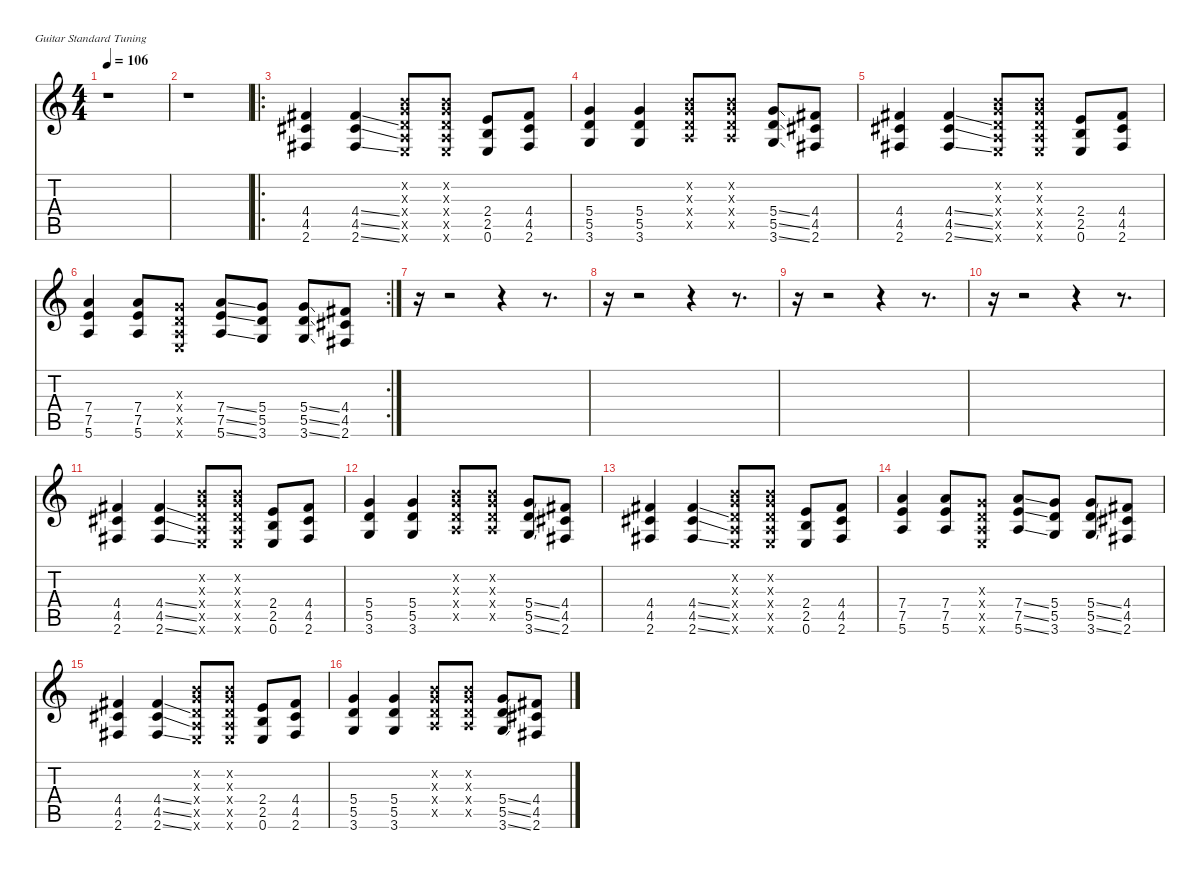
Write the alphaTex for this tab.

\defaultSystemsLayout 4
\hideDynamics
\bracketExtendMode nobrackets
\singleTrackTrackNamePolicy hidden
\multiTrackTrackNamePolicy hidden
\otherSystemsTrackNameOrientation horizontal
\track ("Kirk Hammett" "dist.guit.") {instrument distortionguitar}
\staff {score tabs}
\tuning (E4 B3 G3 D3 A2 E2)
\ts (4 4)
\tempo 106
\clef g2
\ks c
r.1{dy f beam Down} |
r.1{beam Down} |
\ro
(4.4{acc #} 4.5{acc #} 2.6{acc #}).4{beam Up} (4.4{ss acc #} 4.5{ss acc #} 2.6{ss acc #}).4{beam Up} (0.2{x} 0.3{x} 0.4{x} 0.5{x} 0.6{x}).8{beam Up} (0.2{x} 0.3{x} 0.4{x} 0.5{x} 0.6{x}).8{beam Up} (2.4 2.5 0.6).8{beam Up} (4.4{acc #} 4.5{acc #} 2.6{acc #}).8{beam Up} |
(5.4 5.5 3.6).4{beam Up} (5.4 5.5 3.6).4{beam Up} (0.2{x} 0.3{x} 0.4{x} 0.5{x}).8{beam Up} (0.2{x} 0.3{x} 0.4{x} 0.5{x}).8{beam Up} (5.4{ss} 5.5{ss} 3.6{ss}).8{beam Up} (4.4{acc #} 4.5{acc #} 2.6{acc #}).8{beam Up} |
(4.4{acc #} 4.5{acc #} 2.6{acc #}).4{beam Up} (4.4{ss acc #} 4.5{ss acc #} 2.6{ss acc #}).4{beam Up} (0.2{x} 0.3{x} 0.4{x} 0.5{x} 0.6{x}).8{beam Up} (0.2{x} 0.3{x} 0.4{x} 0.5{x} 0.6{x}).8{beam Up} (2.4 2.5 0.6).8{beam Up} (4.4{acc #} 4.5{acc #} 2.6{acc #}).8{beam Up} |
\rc 2
(7.4 7.5 5.6).4{beam Up} (7.4 7.5 5.6).8{beam Up} (0.3{x} 0.4{x} 0.5{x} 0.6{x}).8{beam Up} (7.4{ss} 7.5{ss} 5.6{ss}).8{beam Up} (5.4 5.5 3.6).8{beam Up} (5.4{ss} 5.5{ss} 3.6{ss}).8{beam Up} (4.4{acc #} 4.5{acc #} 2.6{acc #}).8{beam Up} |
r.16{beam Down} r.2{beam Down} r.4{beam Down} r.8{d beam Down} |
r.16{beam Down} r.2{beam Down} r.4{beam Down} r.8{d beam Down} |
r.16{beam Down} r.2{beam Down} r.4{beam Down} r.8{d beam Down} |
r.16{beam Down} r.2{beam Down} r.4{beam Down} r.8{d beam Down} |
(4.4{acc #} 4.5{acc #} 2.6{acc #}).4{instrument distortionguitar beam Up} (4.4{ss acc #} 4.5{ss acc #} 2.6{ss acc #}).4{beam Up} (0.2{x} 0.3{x} 0.4{x} 0.5{x} 0.6{x}).8{beam Up} (0.2{x} 0.3{x} 0.4{x} 0.5{x} 0.6{x}).8{beam Up} (2.4 2.5 0.6).8{beam Up} (4.4{acc #} 4.5{acc #} 2.6{acc #}).8{beam Up} |
(5.4 5.5 3.6).4{beam Up} (5.4 5.5 3.6).4{beam Up} (0.2{x} 0.3{x} 0.4{x} 0.5{x}).8{beam Up} (0.2{x} 0.3{x} 0.4{x} 0.5{x}).8{beam Up} (5.4{ss} 5.5{ss} 3.6{ss}).8{beam Up} (4.4{acc #} 4.5{acc #} 2.6{acc #}).8{beam Up} |
(4.4{acc #} 4.5{acc #} 2.6{acc #}).4{beam Up} (4.4{ss acc #} 4.5{ss acc #} 2.6{ss acc #}).4{beam Up} (0.2{x} 0.3{x} 0.4{x} 0.5{x} 0.6{x}).8{beam Up} (0.2{x} 0.3{x} 0.4{x} 0.5{x} 0.6{x}).8{beam Up} (2.4 2.5 0.6).8{beam Up} (4.4{acc #} 4.5{acc #} 2.6{acc #}).8{beam Up} |
(7.4 7.5 5.6).4{beam Up} (7.4 7.5 5.6).8{beam Up} (0.3{x} 0.4{x} 0.5{x} 0.6{x}).8{beam Up} (7.4{ss} 7.5{ss} 5.6{ss}).8{beam Up} (5.4 5.5 3.6).8{beam Up} (5.4{ss} 5.5{ss} 3.6{ss}).8{beam Up} (4.4{acc #} 4.5{acc #} 2.6{acc #}).8{beam Up} |
(4.4{acc #} 4.5{acc #} 2.6{acc #}).4{beam Up} (4.4{ss acc #} 4.5{ss acc #} 2.6{ss acc #}).4{beam Up} (0.2{x} 0.3{x} 0.4{x} 0.5{x} 0.6{x}).8{beam Up} (0.2{x} 0.3{x} 0.4{x} 0.5{x} 0.6{x}).8{beam Up} (2.4 2.5 0.6).8{beam Up} (4.4{acc #} 4.5{acc #} 2.6{acc #}).8{beam Up} |
(5.4 5.5 3.6).4{beam Up} (5.4 5.5 3.6).4{beam Up} (0.2{x} 0.3{x} 0.4{x} 0.5{x}).8{beam Up} (0.2{x} 0.3{x} 0.4{x} 0.5{x}).8{beam Up} (5.4{ss} 5.5{ss} 3.6{ss}).8{beam Up} (4.4{acc #} 4.5{acc #} 2.6{acc #}).8{beam Up}
